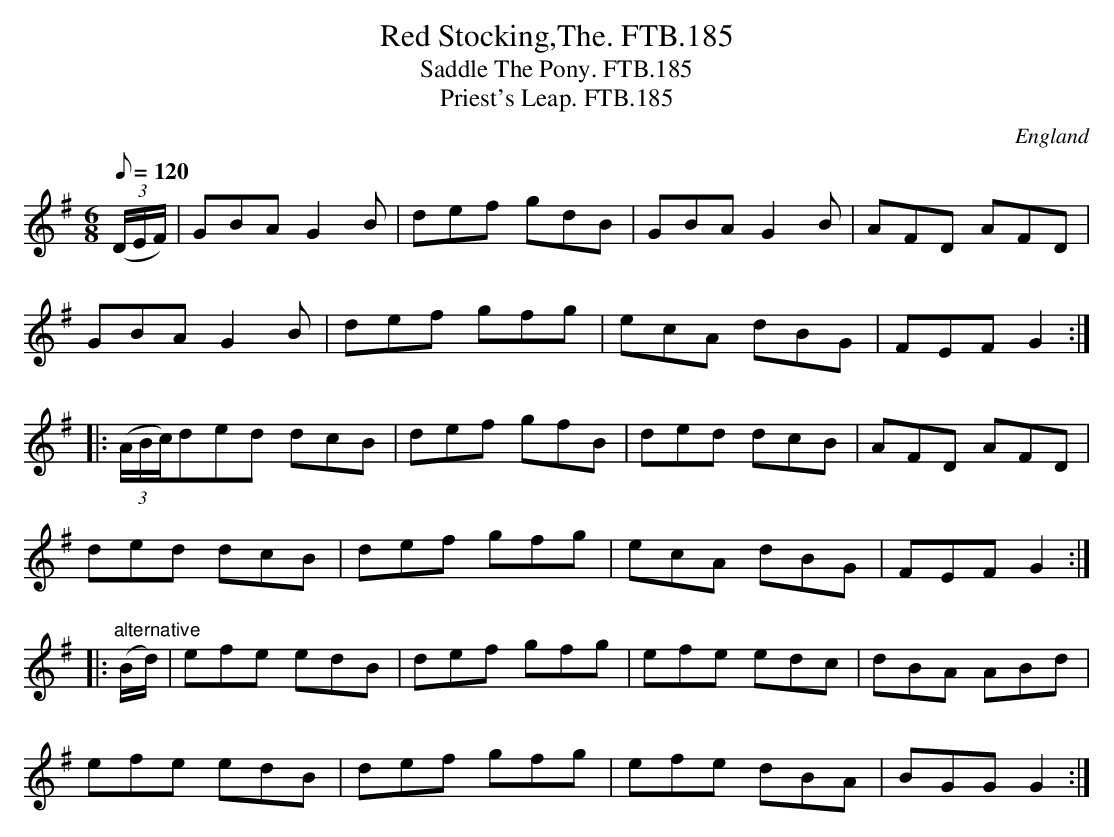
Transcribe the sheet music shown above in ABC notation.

X:1
T:Red Stocking,The. FTB.185
T:Saddle The Pony. FTB.185
T:Priest's Leap. FTB.185
M:6/8
Q:120
O:England
K:G
((3D/E/F/)|GBAG2B|def gdB|GBAG2B|AFD AFD|
GBAG2B|def gfg|ecA dBG|FEFG2:|
|:((3A/B/c/)ded dcB|def gfB|ded dcB|AFD AFD|
ded dcB|def gfg|ecA dBG|FEFG2:|
|:"alternative"(B/d/)|efe edB|def gfg|efe edc|dBA ABd|
efe edB|def gfg|efe dBA|BGGG2:|
